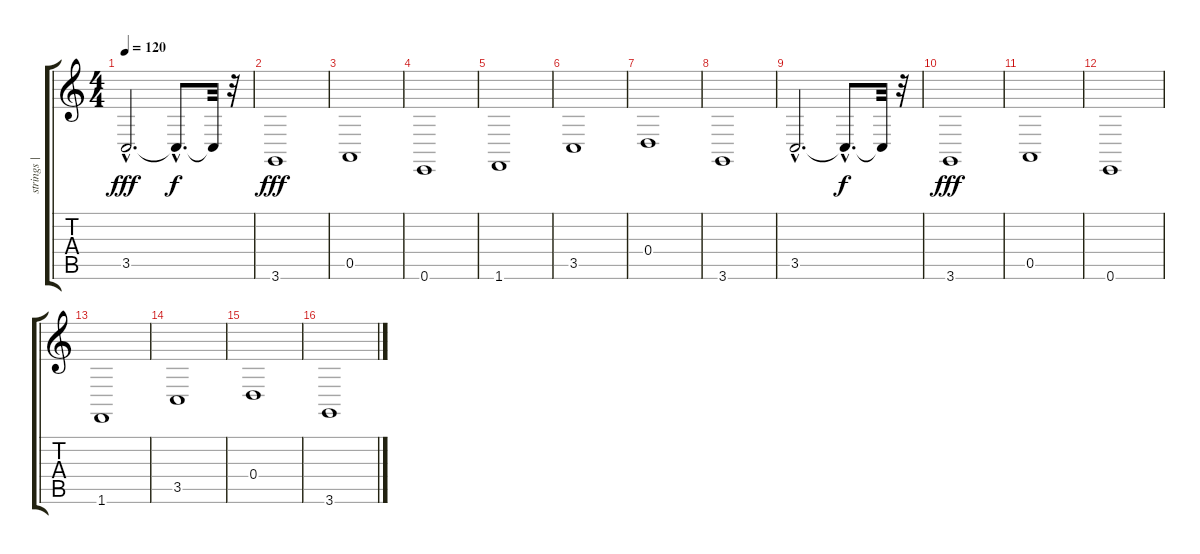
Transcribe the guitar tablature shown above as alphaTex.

\track ("strings | lower" "strings | ") {instrument stringensemble1}
\staff {score tabs}
\tuning (E4 B3 G3 D3 A2 E2) {hide}
\ts (4 4)
\tempo 120
\clef g2
\ks c
3.5{hac}.2{d dy fff} 3.5{hac t}.8{d dy f} 3.5{t}.32 r.32 |
3.6.1{dy fff} |
0.5.1 |
0.6.1 |
1.6.1 |
3.5.1 |
0.4.1 |
3.6.1 |
3.5{hac}.2{d} 3.5{hac t}.8{d dy f} 3.5{t}.32 r.32 |
3.6.1{dy fff} |
0.5.1 |
0.6.1 |
1.6.1 |
3.5.1 |
0.4.1 |
3.6.1
